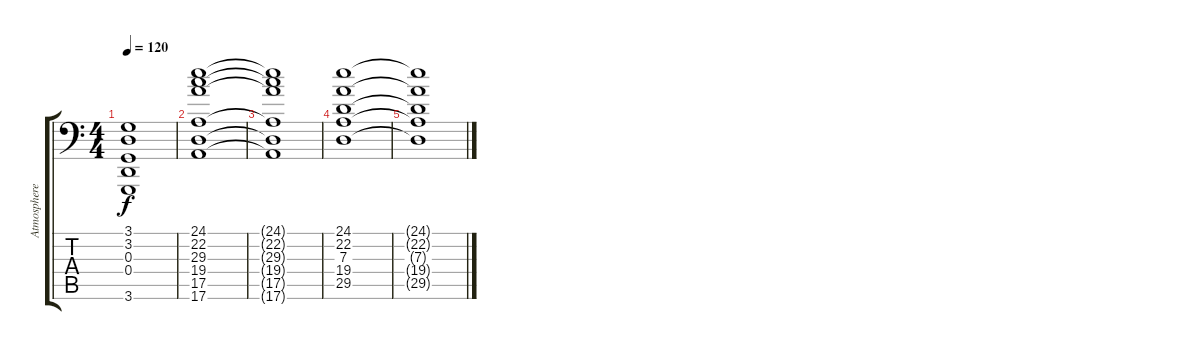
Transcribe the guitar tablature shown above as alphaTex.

\track ("Atmosphere" "Atmosphere") {instrument pad7halo}
\staff {score tabs}
\tuning (E3 B2 G2 D2 A1 E1) {hide}
\ts (4 4)
\tempo 120
\clef f4
\ks c
(3.1{t} 3.2{t} 0.3{t} 0.4{t} 3.6{t}).1{dy f} |
(24.1 22.2 29.3 19.4 17.5 17.6).1 |
(24.1{t} 22.2{t} 29.3{t} 19.4{t} 17.5{t} 17.6{t}).1 |
(24.1 22.2 7.3 19.4 29.5).1 |
(24.1{t} 22.2{t} 7.3{t} 19.4{t} 29.5{t}).1
